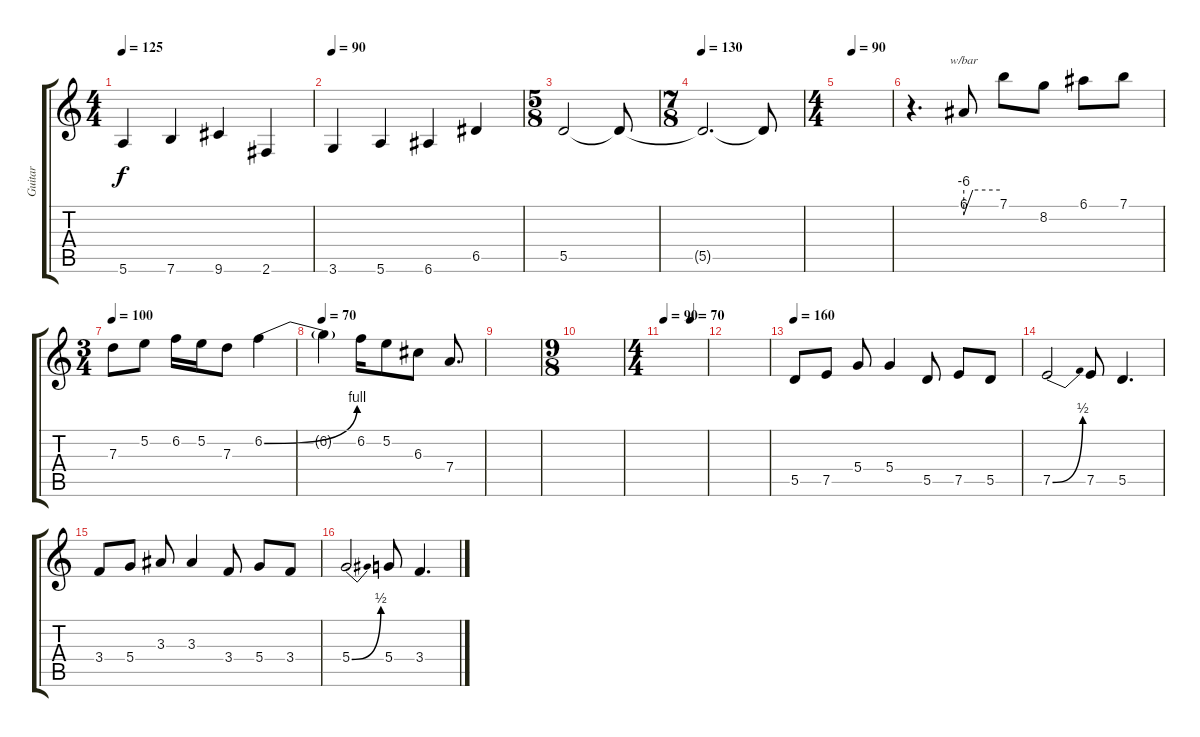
\track ("Guitar" "Guitar") {instrument overdrivenguitar}
\staff {score tabs}
\tuning (E4 B3 G3 D3 A2 E2) {hide}
\ts (4 4)
\tempo 125
\clef g2
\ks c
5.6.4{dy f} 7.6.4 9.6.4 2.6.4 |
\tempo 90
3.6.4 5.6.4 6.6.4 6.5.4 |
\ts (5 8)
5.5.2 5.5{t}.8 |
\ts (7 8)
\tempo 130
5.5{t}.2{d} 5.5{t}.8 |
\ts (4 4)
\tempo (90 0.25)
|
r.4{d} 6.1.8{tbe (custom default 0 -24 15 0 60 0)} 7.1.8 8.2.8 6.1.8 7.1.8 |
\ts (3 4)
\tempo 100
7.3.8 5.2.8 6.2.16 5.2.16 7.3.8 6.2{be (bend 0 0 60 4)}.4 |
\tempo 70
6.2{t}.4 6.2.16 5.2.8 6.3.8 7.4.8{d} |
|
\ts (9 8)
|
\ts (4 4)
\tempo 90
\tempo (70 0.625)
|
|
\tempo 160
5.5.8 7.5.8 5.4.8 5.4.4 5.5.8 7.5.8 5.5.8 |
7.5{be (bend 0 0 60 2)}.2 7.5.8 5.5.4{d} |
3.4.8 5.4.8 3.3.8 3.3.4 3.4.8 5.4.8 3.4.8 |
5.4{be (bend 0 0 60 2)}.2 5.4.8 3.4.4{d}
